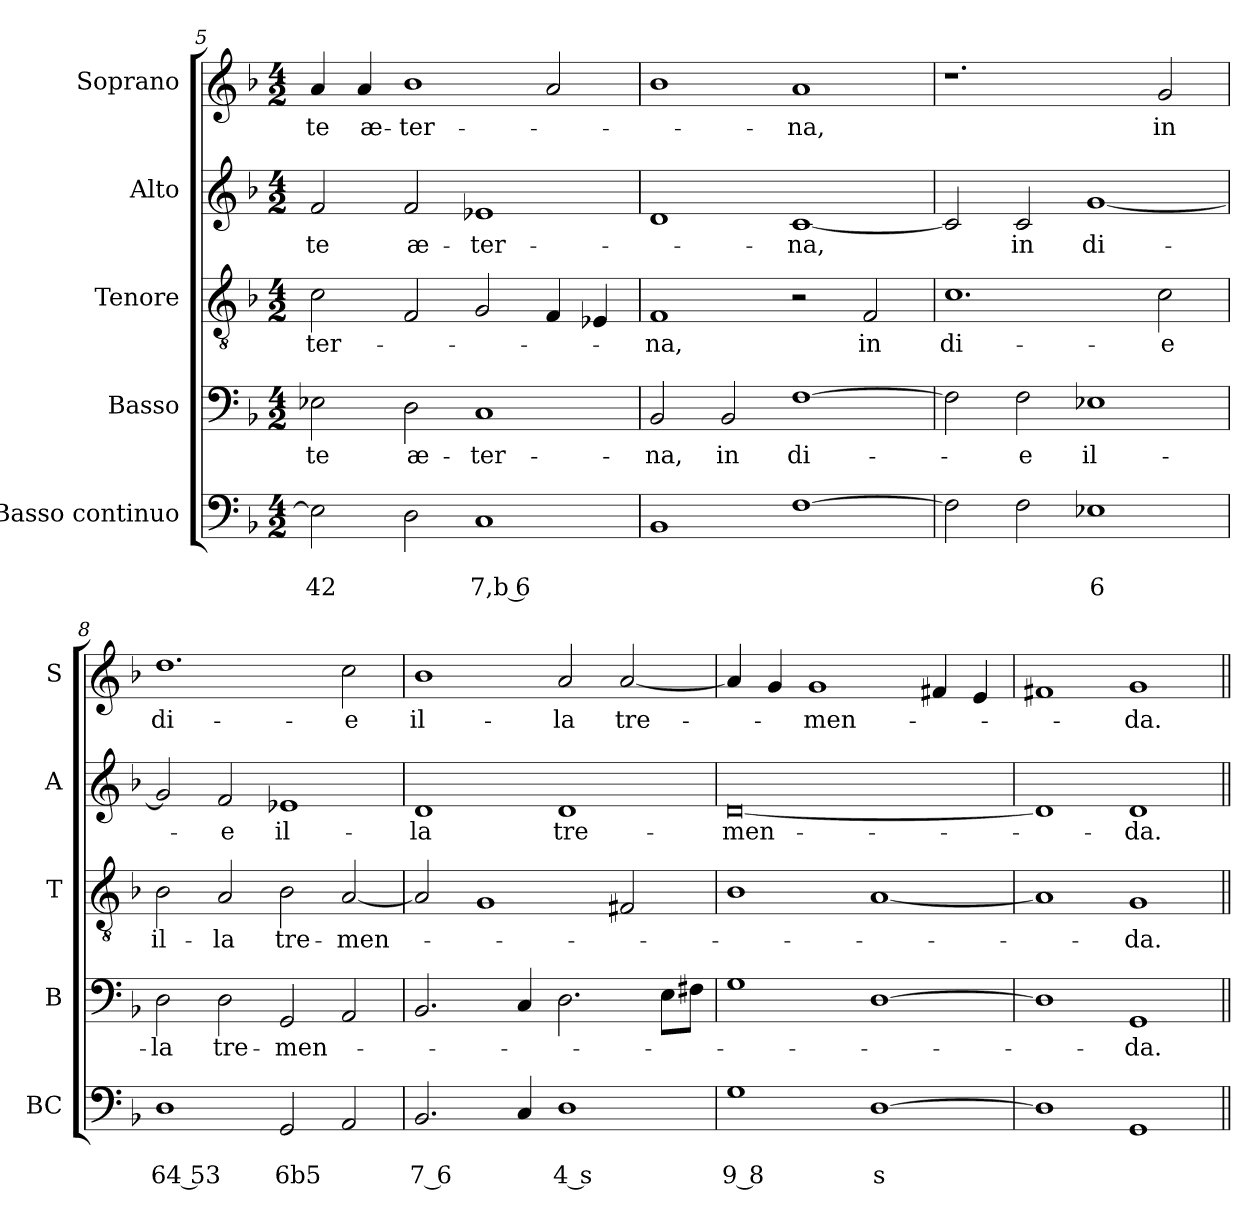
**kern	**text	**text	**kern	**text	**kern	**text	**kern	**text	**kern	**text
*part5	*part5	*part5	*part4	*part4	*part3	*part3	*part2	*part2	*part1	*part1
*staff5	*staff5	*staff5	*staff4	*staff4	*staff3	*staff3	*staff2	*staff2	*staff1	*staff1
*I"Basso continuo	*	*	*I"Basso	*	*I"Tenore	*	*I"Alto	*	*I"Soprano	*
*I'BC	*	*	*I'B	*	*I'T	*	*I'A	*	*I'S	*
*clefF4	*	*	*clefF4	*	*clefGv2	*	*clefG2	*	*clefG2	*
*k[b-]	*	*	*k[b-]	*	*k[b-]	*	*k[b-]	*	*k[b-]	*
*F:	*	*	*F:	*	*F:	*	*F:	*	*F:	*
*M4/2	*	*	*M4/2	*	*M4/2	*	*M4/2	*	*M4/2	*
=5	=5	=5	=5	=5	=5	=5	=5	=5	=5	=5
!	!	!LO:LY:b	!	!	!	!	!	!	!	!
!	!	!	!	!LO:LY:b	!	!	!	!	!	!
!	!	!	!	!	!	!LO:LY:b	!	!	!	!
!	!	!	!	!	!	!	!	!LO:LY:b	!	!
!	!	!	!	!	!	!	!	!	!	!LO:LY:b
2E-\]	.	42	2E-X\	-te	2c\	-ter-	2f/	-te	4a/	-te
!	!	!	!	!	!	!	!	!	!	!LO:LY:b
.	.	.	.	.	.	.	.	.	4a/	æ-
!	!	!	!	!LO:LY:b	!	!	!	!	!	!
!	!	!	!	!	!	!	!	!LO:LY:b	!	!
!	!	!	!	!	!	!	!	!	!	!LO:LY:b
2D\	.	.	2D\	æ-	2F/	.	2f/	æ-	1b-	-ter-
!	!	!LO:LY:b	!	!	!	!	!	!	!	!
!	!	!	!	!LO:LY:b	!	!	!	!	!	!
!	!	!	!	!	!	!	!	!LO:LY:b	!	!
1C	.	7,b 6	1C	-ter-	2G/	.	1e-X	-ter-	.	.
.	.	.	.	.	4F/	.	.	.	2a/	.
.	.	.	.	.	4E-X/	.	.	.	.	.
!!LO:LB:g=z
=6	=6	=6	=6	=6	=6	=6	=6	=6	=6	=6
!	!	!	!	!LO:LY:b	!	!	!	!	!	!
!	!	!	!	!	!	!LO:LY:b	!	!	!	!
1BB-	.	.	2BB-/	-na,	1F	-na,	1d	.	1b-	.
!	!	!	!	!LO:LY:b	!	!	!	!	!	!
.	.	.	2BB-/	in	.	.	.	.	.	.
!	!	!	!	!LO:LY:b	!	!	!	!	!	!
!	!	!	!	!	!	!	!	!LO:LY:b	!	!
!	!	!	!	!	!	!	!	!	!	!LO:LY:b
[1F	.	.	[1F	di-	2r	.	[1c	-na,	1a	-na,
!	!	!	!	!	!	!LO:LY:b	!	!	!	!
.	.	.	.	.	2F/	in	.	.	.	.
=7	=7	=7	=7	=7	=7	=7	=7	=7	=7	=7
!	!	!	!	!	!	!LO:LY:b	!	!	!	!
2F\]	.	.	2F\]	.	1.c	di-	2c/]	.	1.r	.
!	!	!	!	!LO:LY:b	!	!	!	!	!	!
!	!	!	!	!	!	!	!	!LO:LY:b	!	!
2F\	.	.	2F\	-e	.	.	2c/	in	.	.
!	!	!LO:LY:b	!	!	!	!	!	!	!	!
!	!	!	!	!LO:LY:b	!	!	!	!	!	!
!	!	!	!	!	!	!	!	!LO:LY:b	!	!
1E-X	.	6	1E-X	il-	.	.	[1g	di-	.	.
!	!	!	!	!	!	!LO:LY:b	!	!	!	!
!	!	!	!	!	!	!	!	!	!	!LO:LY:b
.	.	.	.	.	2c\	-e	.	.	2g/	in
=8	=8	=8	=8	=8	=8	=8	=8	=8	=8	=8
!	!	!LO:LY:b	!	!	!	!	!	!	!	!
!	!	!	!	!LO:LY:b	!	!	!	!	!	!
!	!	!	!	!	!	!LO:LY:b	!	!	!	!
!	!	!	!	!	!	!	!	!	!	!LO:LY:b
1D	.	64 53	2D\	-la	2B-\	il-	2g/]	.	1.dd	di-
!	!	!	!	!LO:LY:b	!	!	!	!	!	!
!	!	!	!	!	!	!LO:LY:b	!	!	!	!
!	!	!	!	!	!	!	!	!LO:LY:b	!	!
.	.	.	2D\	tre-	2A/	-la	2f/	-e	.	.
!	!	!LO:LY:b	!	!	!	!	!	!	!	!
!	!	!	!	!LO:LY:b	!	!	!	!	!	!
!	!	!	!	!	!	!LO:LY:b	!	!	!	!
!	!	!	!	!	!	!	!	!LO:LY:b	!	!
2GG/	.	6b5	2GG/	-men-	2B-\	tre-	1e-X	il-	.	.
!	!	!	!	!	!	!LO:LY:b	!	!	!	!
!	!	!	!	!	!	!	!	!	!	!LO:LY:b
2AA/	.	.	2AA/	.	[2A/	-men-	.	.	2cc\	-e
=9	=9	=9	=9	=9	=9	=9	=9	=9	=9	=9
!	!	!LO:LY:b	!	!	!	!	!	!	!	!
!	!	!	!	!	!	!	!	!LO:LY:b	!	!
!	!	!	!	!	!	!	!	!	!	!LO:LY:b
2.BB-/	.	7 6	2.BB-/	.	2A/]	.	1d	-la	1b-	il-
.	.	.	.	.	1G	.	.	.	.	.
4C/	.	.	4C/	.	.	.	.	.	.	.
!	!	!LO:LY:b	!	!	!	!	!	!	!	!
!	!	!	!	!	!	!	!	!LO:LY:b	!	!
!	!	!	!	!	!	!	!	!	!	!LO:LY:b
1D	.	4 s	2.D\	.	.	.	1d	tre-	2a/	-la
!	!	!	!	!	!	!	!	!	!	!LO:LY:b
.	.	.	.	.	2F#X/	.	.	.	[2a/	tre-
.	.	.	8E\L	.	.	.	.	.	.	.
.	.	.	8F#X\J	.	.	.	.	.	.	.
=10	=10	=10	=10	=10	=10	=10	=10	=10	=10	=10
!	!	!LO:LY:b	!	!	!	!	!	!	!	!
!	!	!	!	!	!	!	!	!LO:LY:b	!	!
1G	.	9 8	1G	.	1B-	.	[0d	-men-	4a/]	.
.	.	.	.	.	.	.	.	.	4g/	.
!	!	!	!	!	!	!	!	!	!	!LO:LY:b
.	.	.	.	.	.	.	.	.	1g	-men-
!	!	!LO:LY:b	!	!	!	!	!	!	!	!
[1D	.	s	[1D	.	[1A	.	.	.	.	.
.	.	.	.	.	.	.	.	.	4f#X/	.
.	.	.	.	.	.	.	.	.	4e/	.
=11	=11	=11	=11	=11	=11	=11	=11	=11	=11	=11
1D]	.	.	1D]	.	1A]	.	1d]	.	1f#X	.
!	!	!	!	!LO:LY:b	!	!	!	!	!	!
!	!	!	!	!	!	!LO:LY:b	!	!	!	!
!	!	!	!	!	!	!	!	!LO:LY:b	!	!
!	!	!	!	!	!	!	!	!	!	!LO:LY:b
1GG	.	.	1GG	-da.	1G	-da.	1d	-da.	1g	-da.
=||	=||	=||	=||	=||	=||	=||	=||	=||	=||	=||
*-	*-	*-	*-	*-	*-	*-	*-	*-	*-	*-
